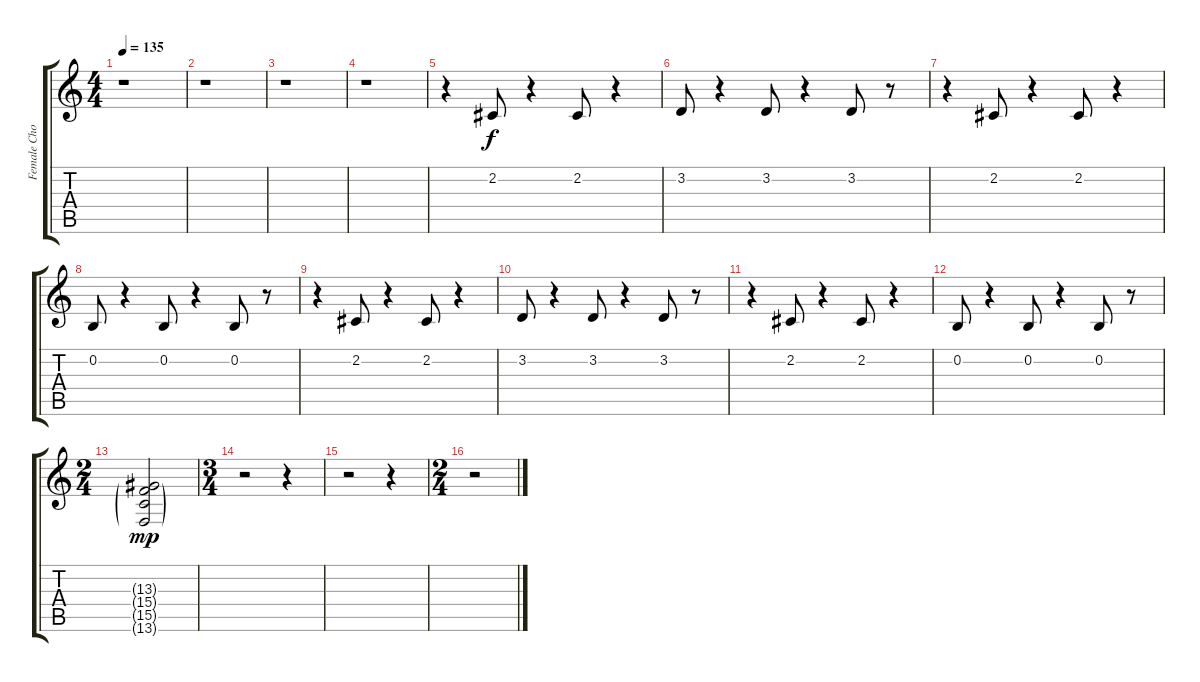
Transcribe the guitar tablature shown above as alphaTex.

\track ("Female Choir" "Female Cho") {instrument choiraahs}
\staff {score tabs}
\tuning (E4 B3 G3 D3 A2 E2) {hide}
\ts (4 4)
\tempo 135
\clef g2
\ks c
r.1{dy f} |
r.1 |
r.1 |
r.1 |
r.4 2.2.8 r.4 2.2.8 r.4 |
3.2.8 r.4 3.2.8 r.4 3.2.8 r.8 |
r.4 2.2.8 r.4 2.2.8 r.4 |
0.2.8 r.4 0.2.8 r.4 0.2.8 r.8 |
r.4 2.2.8 r.4 2.2.8 r.4 |
3.2.8 r.4 3.2.8 r.4 3.2.8 r.8 |
r.4 2.2.8 r.4 2.2.8 r.4 |
0.2.8 r.4 0.2.8 r.4 0.2.8 r.8 |
\ts (2 4)
(13.3{g} 15.4{g} 15.5{g} 13.6{g}).2{dy mp} |
\ts (3 4)
r.2 r.4 |
r.2 r.4 |
\ts (2 4)
r.2
